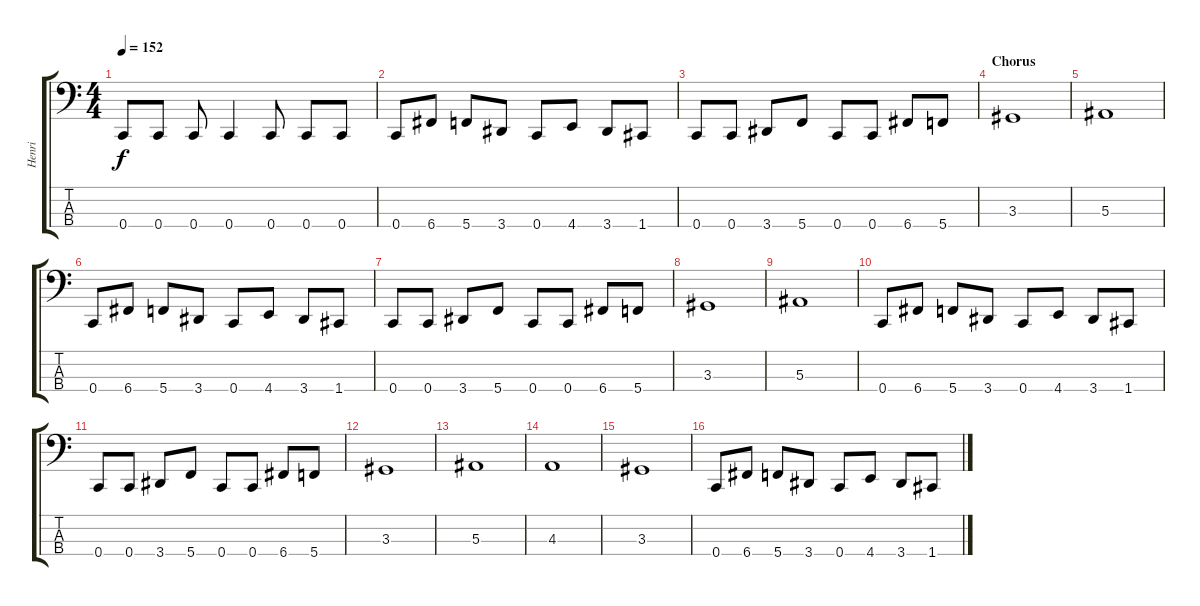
\track ("Henri" "Henri") {instrument electricbasspick}
\staff {score tabs}
\tuning (Eb2 Bb1 F1 C1) {hide}
\ts (4 4)
\tempo 152
\clef f4
\ks c
0.4.8{dy f} 0.4.8 0.4.8 0.4.4 0.4.8 0.4.8 0.4.8 |
0.4.8 6.4.8 5.4.8 3.4.8 0.4.8 4.4.8 3.4.8 1.4.8 |
0.4.8 0.4.8 3.4.8 5.4.8 0.4.8 0.4.8 6.4.8 5.4.8 |
\section ("" "Chorus")
3.3.1 |
5.3.1 |
0.4.8 6.4.8 5.4.8 3.4.8 0.4.8 4.4.8 3.4.8 1.4.8 |
0.4.8 0.4.8 3.4.8 5.4.8 0.4.8 0.4.8 6.4.8 5.4.8 |
3.3.1 |
5.3.1 |
0.4.8 6.4.8 5.4.8 3.4.8 0.4.8 4.4.8 3.4.8 1.4.8 |
0.4.8 0.4.8 3.4.8 5.4.8 0.4.8 0.4.8 6.4.8 5.4.8 |
3.3.1 |
5.3.1 |
4.3.1 |
3.3.1 |
0.4.8 6.4.8 5.4.8 3.4.8 0.4.8 4.4.8 3.4.8 1.4.8
